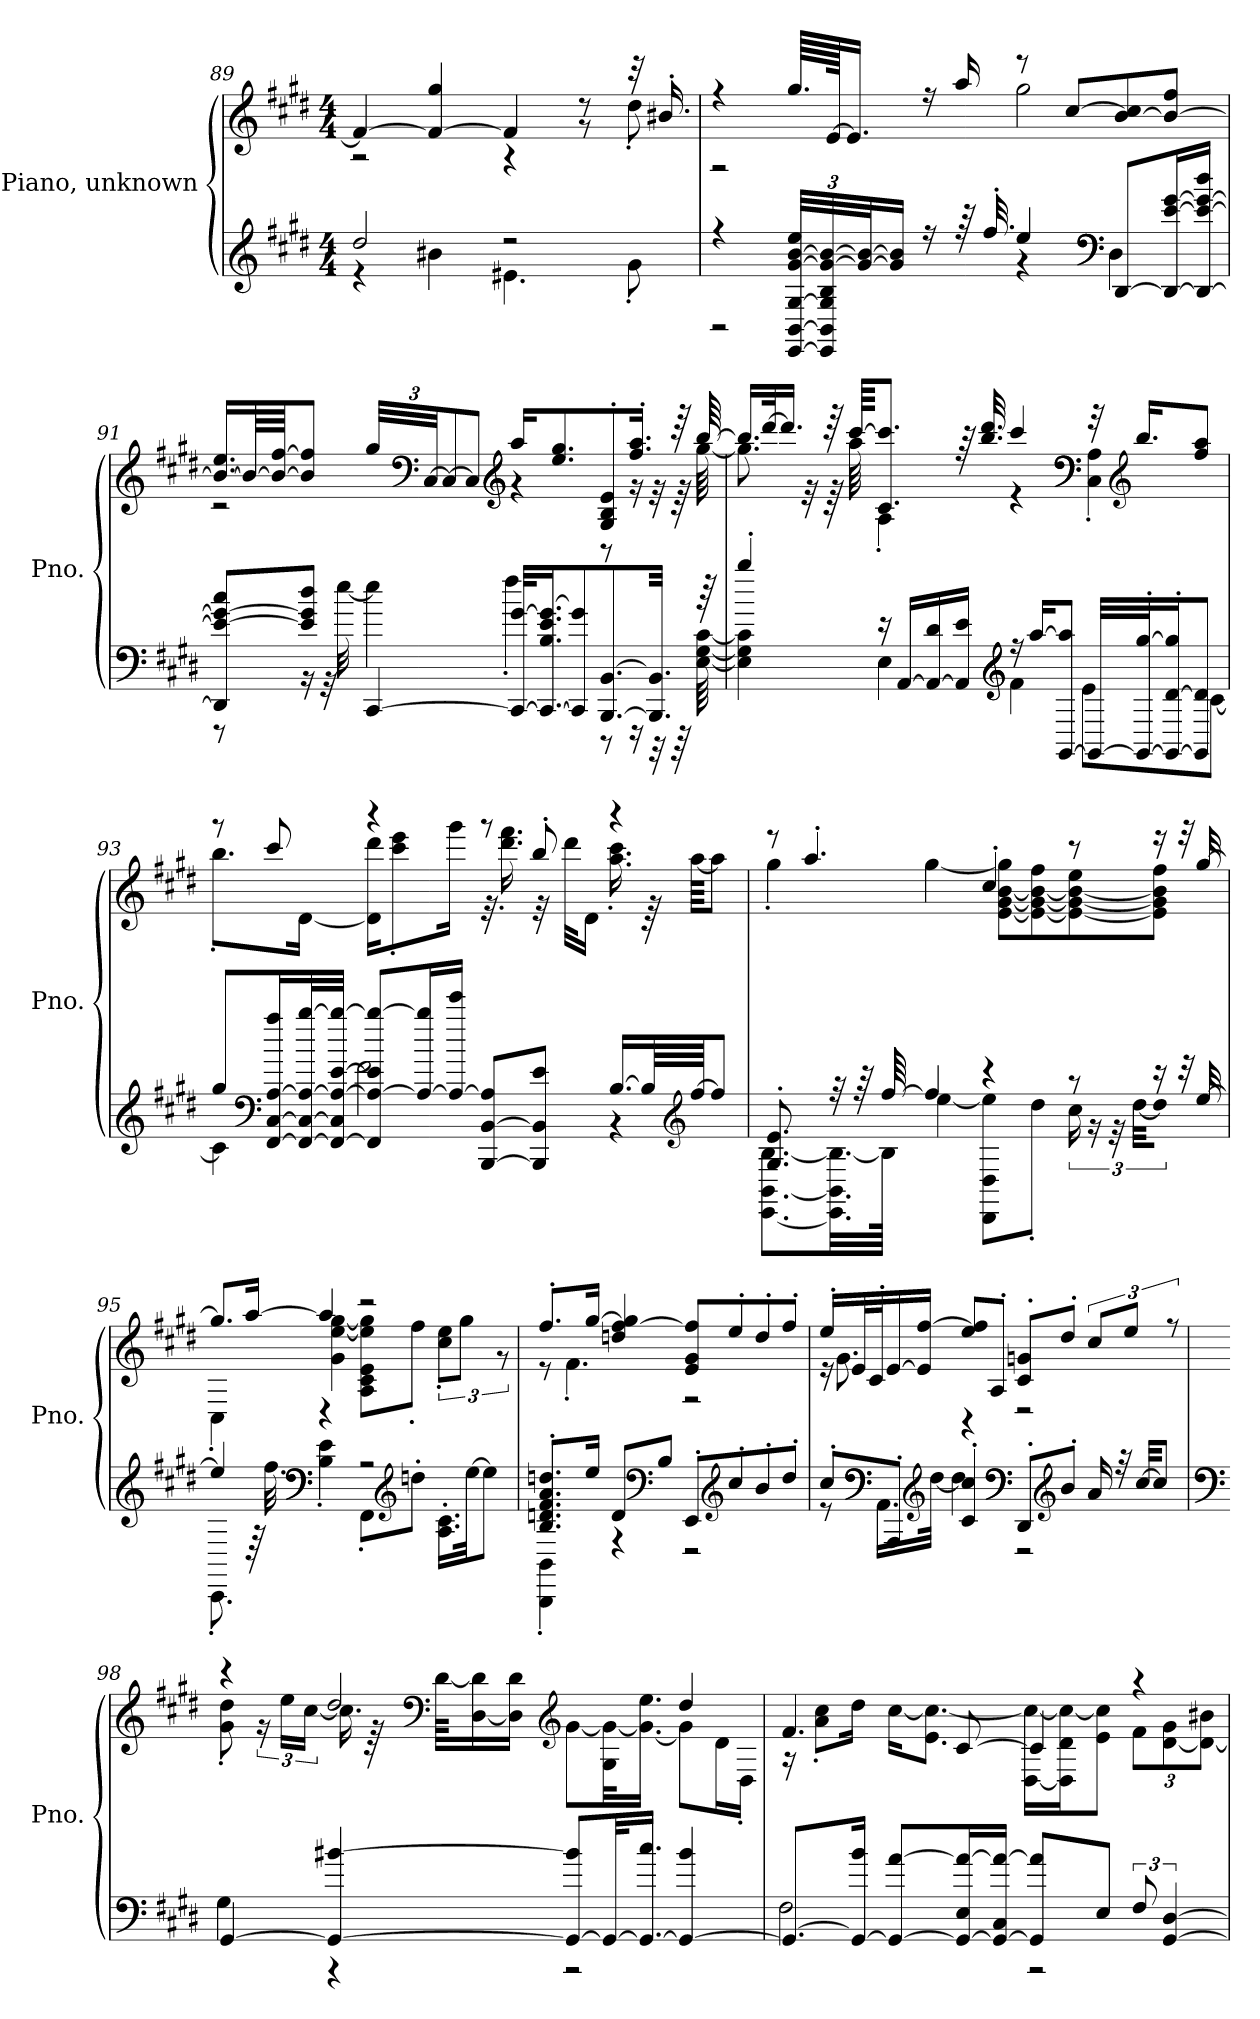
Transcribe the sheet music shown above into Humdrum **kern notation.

**kern	**kern
*part1	*part1
*staff2	*staff1
*I"Piano, unknown	*
*I'Pno.	*
!!LO:LB:g=z
*clefG2	*clefG2
*k[f#c#g#d#]	*k[f#c#g#d#]
*M4/4	*M4/4
=89	=89
*^	*^
2dd#/	4r	4f#/_	2r
.	4b#X\	4f#/_ 4gg#/	.
2r	4.e#X\	4f#/]	4r
.	.	8r	8r
.	8g#'\	32r	8dd#'\
.	.	16.b#X'/	.
=90	=90	=90	=90
4r	2r	4r	2r
*Xbrackettup	*	*	*
[48EE/ [48BB/ [48G#/ [48g#/ [48b/ 48ee/LLL	.	64.gg#/LLLL	.
48EE/] 48BB/] 48G#/] 48B/ 48g#/_ 48b/_	.	.	.
.	.	[128e/JJK	.
.	.	16.e/JJ]	.
48g#/_ 48b/_J	.	.	.
16g#/] 16b/]JJ	.	.	.
16r	.	16r	.
64r	.	16aa/	.
32.ff#'/	.	.	.
4ee/	4r	8r	2gg#\
.	.	[8cc#/L	.
*clefF4	*	*	*
[8DD#/L	4D#\	[8b/ 8cc#/]	.
16DD#/_ [16e/ [16g#/L	.	8b/_ 8ff#/J	.
16DD#/_ 16e/_ 16g#/_ 16dd#/JJ	.	.	.
!!LO:LB:g=z	!!
=91	=91	=91	=91
8DD#/] 8e/_ 8g#/_ 8cc#/L	8r	16.b/_ 16.ee/LL	2r
.	.	64b/LL_	.
.	.	64b/_ [64ff#/JJJ	.
8e/] 8g#/] 8dd#/J	16r	8b/] 8ff#/]J	.
.	32r	.	.
.	[32ee\	.	.
*	*	*Xbrackettup	*
[4CC#/	4ee\]	48gg#/LLL	.
*	*	*clefF4	*
.	.	[48C#/JJ	.
.	.	12C#/_	.
.	.	8C#/J]	.
*	*	*clefG2	*
32CC#/_ [32g#/KLL	4ff#'\	16aa/KL	4r
16.CC#/_ 16.B/ 16.e/ 16.g#/_J	.	.	.
.	.	8.ee/ 8.gg#/	.
8CC#/] 8g#/]	.	.	.
[8.BBB/ [8.BB/	8r	8G#/' 8B/' 8e/'	8r
.	16r	16.ff#/' 16.aa/'Jk	16r
32.BBB/] 32.BB/]Jkk	32r	.	32r
.	64r	64r	64r
64r	[64E\ [64G#\ [64c#\	[64bb/	[64gg#\
!!LO:PB:g=z	!!
=92	=92	=92	=92
4bb'/	4E\] 4G#\] 4c#\]	16.bb/LL]	8.gg#\]
.	.	[32ddd#/K	.
.	.	16.ddd#/JJ]	.
.	.	.	32r
.	.	64r	64r
.	.	[64ccc#/KKKL	64aa\
16r	4E\	8.c#/ 8.ccc#/]J	4A'\
[16AA/LL	.	.	.
16AA/_ 16d#/	.	.	.
16AA/] 16e/JJ	.	64r	.
.	.	32.bb/ 32.ddd#/	.
*clefG2	*	*	*
16r	4f#\	4ccc#/	4r
[16aa/KL	.	.	.
[8GG#/ 8aa/]J	.	.	.
*	*	*clefF4	*
32GG#/LLL_	8e\L	32r	4C#\' 4A\'
*	*	*clefG2	*
32GG#/_' [32gg#/'J	.	16.bb/KL	.
16GG#/_' [16d#/' 16gg#/]'J	.	.	.
8GG#/] 8d#/]J	[8c#\J	8ff#/ 8aa/J	.
!!LO:LB:g=z	!!
=93	=93	=93	=93
8gg#/L	4c#\]	8r	8.bb'\L
*clefF4	*	*	*
[16FF#/ [16C#/ [16A/ 16aa/L	.	8ccc#/	.
32FF#/_ 32C#/_ 32A/_ [32bb/L	.	.	[16d#\Jk
32FF#/_ 32C#/] 32A/_ [32e/ 32bb/_JJJ	.	.	.
8FF#/] 8A/_ 8e/] 8bb/_L	2f#\	4r	16d#\] 16ddd#\KL
.	.	.	8ccc#\' 8eee\'
16A/_ 16bb/]L	.	.	.
16A/_ 16eee/JJ	.	.	16ggg#\Jk
[8BBB/ [8BB/ 8A/]L	.	8r	32r
.	.	.	16.ddd#\' 16.fff#\'
8BBB/] 8BB/] 8e/J	.	8bb'/	32r
.	.	.	32ddd#\KLL
.	.	.	16d#\JJ
[16.B/LL	4r	4r	16.aa\' 16.ccc#\'
64B/LL]	.	.	64r
*clefG2	*	*	*
[64ff#/JJJ	.	.	[64aa\KKKL
8ff#/J]	.	.	8aa\J]
!!LO:LB:g=z	!!
=94	=94	=94	=94
8.G#/' 8.e/'	[8.EE\ [8.BB\ [8.B\L	8r	4gg#'\
.	.	4.aa'/	.
32r	32.EE\] 32.BB\] 32.B\_LL	.	.
64r	.	.	.
[64ff#/	64B\JJJk]	.	.
4ff#/]	[4ee\	.	[4gg#\
4r	8DD#\ 8D#\ 8ee\]L	4cc#'/	[8e\ [8g#\ [8b\ 8gg#\]L
.	8dd#'\J	.	8e\_ 8g#\_ 8b\_ 8ff#\
*	*brackettup	*	*
8r	24cc#\	8r	8e\_ 8g#\_ 8b\_ 8ee\
.	24r	.	.
.	48r	.	.
.	[48dd#\KKL	.	.
16r	8dd#\J]	16r	8e\] 8g#\] 8b\] 8ff#\J
32r	.	32r	.
[32ee/	.	[32gg#/	.
=95	=95	=95	=95
4ee/]	8.CC#'\	8.gg#/L]	4C#'\
.	64r	[16aa/Jk	.
.	32.ff#\	.	.
*clefF4	*	*	*
4r	4B\' 4e\'	4aa/]	4g#\ [4ee\ [4gg#\
2r	8FF#'\L	2r	8A\ 8c#\ 8e\ 8ee\] 8gg#\]L
*clefG2	*	*	*
.	8ddn'\J	.	8ff#'\J
*	*	*	*brackettup
.	16.A\' 16.c#\'LL	.	12cc#\' 12ee\'L
.	.	.	12gg#\J
.	[32ee\JK	.	.
.	8ee\J]	.	.
.	.	.	12r
!!LO:LB:g=z	!!
=96	=96	=96	=96
8.B/' 8.dn/' 8.f#/' 8.a/' 8.ddn/'L	4BBB\' 4BB\'	8.ff#'/L	8r
.	.	.	4.f#'\
16ee/Jk	.	[16gg#/Jk	.
8d/L	4r	4ddn/ [4ff#/ 4gg#/]	.
*clefF4	*	*	*
8B/J	.	.	.
8EE'/L	2r	8e/ 8g#/ 8ff#/]L	2r
*clefG2	*	*	*
8cc#'/	.	8ee'/	.
8b'/	.	8dd'/	.
8dd'/J	.	8ff#'/J	.
=97	=97	=97	=97
8cc#'/L	8r	16ee'/LL	16r
.	.	32e/L	8.g#\
.	.	32c#'/J	.
*clefF4	*	*	*
8AAA'/J	16.AA\LL	[16e/	.
.	.	16e/] [16ff#/JJ	.
*clefG2	*	*	*
.	[32dd#\JJk	.	.
4c#/' 4cc#/'	4dd#\]	8ee/ 8ff#/]L	4r
.	.	8A'/J	.
*clefF4	*	*	*
8DD#'/L	2r	8c#/' 8gn/'L	2r
*clefG2	*	*	*
8b'/J	.	8dd#'/J	.
16a/	.	12cc#/L	.
32r	.	.	.
.	.	12ee/J	.
[32cc#/KKL	.	.	.
8cc#/J]	.	.	.
.	.	12r	.
!!LO:LB:g=z	!!
=98	=98	=98	=98
*clefF4	*	*	*
[4GG#/	4G#\	4r	8g#\' 8dd#\'
.	.	.	24r
.	.	.	24ee\LL
.	.	.	[24cc#\JJ
4GG#/_ [4b#X/	4r	2dd#/	16.cc#\]
.	.	.	64r
*	*	*clefF4	*
.	.	.	[64d#\KKLL
.	.	.	[16D#\ 16d#\]
.	.	.	16D#\] 16d#\JJ
*	*	*clefG2	*
8GG#/_ 8b#/]L	2r	.	[8g#\L
32GG#/KL_	.	.	32G#\ 32g#\_KL
16.GG#/_ 16.cc#/JJ	.	.	16.g#\_ 16.ee\JJ
4GG#/_ 4b#/	.	4dd#/	8g#\L]
.	.	.	16d#\L
.	.	.	16D#'\JJ
=99	=99	=99	=99
8.GG#/L_	2F#\	4.f#/	16r
.	.	.	8a\' 8cc#\'L
16GG#/_ 16b/Jk	.	.	16dd#\Jk
8GG#/_ [8a/L	.	.	[16cc#\KL
.	.	.	8.e\ 8.cc#\_J
16GG#/_ 16E/ 16a/_L	.	[8c#/	.
16GG#/_ 16C#/ 16a/_JJ	.	.	.
8GG#/] 8a/]L	2r	4c#/]	[16D#\ 16cc#\_LL
.	.	.	16D#\] 16d#\ 16cc#\_J
8E/J	.	.	8e\ 8cc#\]J
*	*	*	*Xbrackettup
12F#/	.	4r	12f#\L
[6GG#/ [6D#/	.	.	[12d#\ 12g#\
.	.	.	12d#\_ 12b#X\J
*v	*v	*	*
*	*v	*v
=	=
*-	*-
